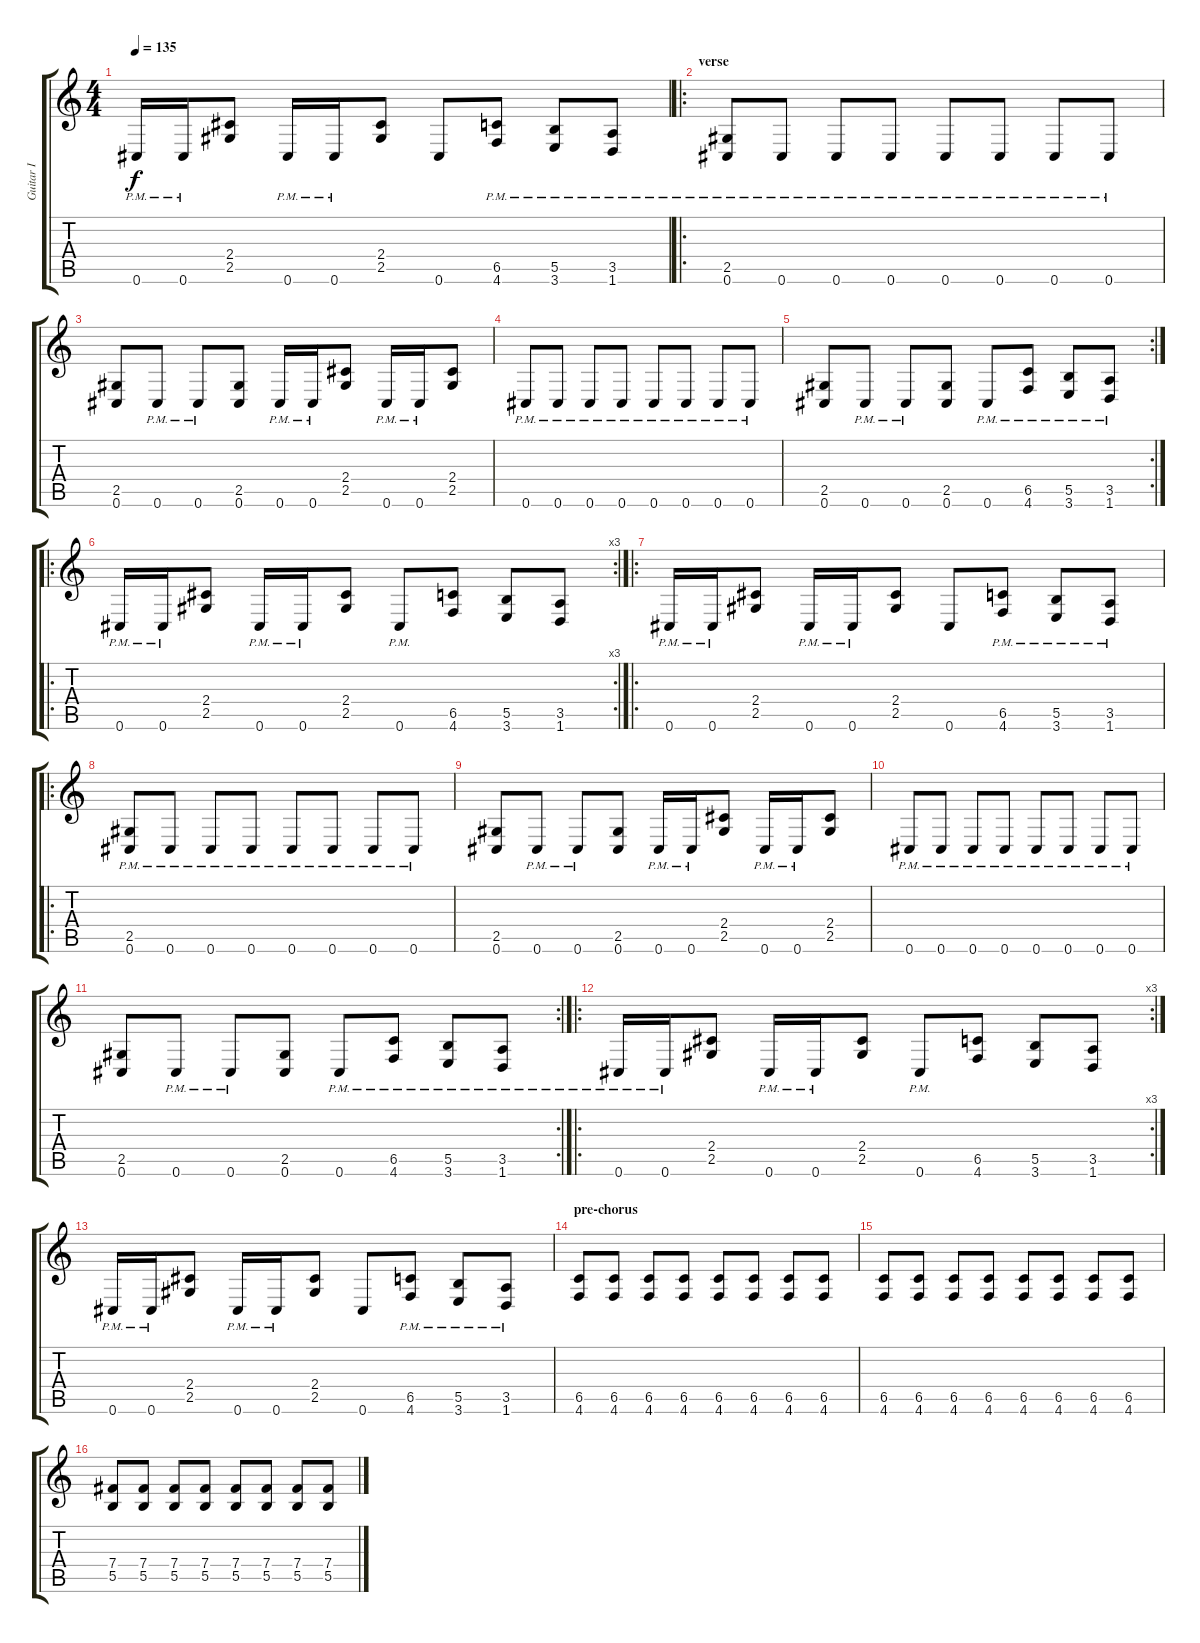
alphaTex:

\track ("Guitar I" "Guitar I") {instrument distortionguitar}
\staff {score tabs}
\tuning (Db4 Ab3 E3 B2 Gb2 Db2) {hide}
\ts (4 4)
\tempo 135
\clef g2
\ks c
0.6{pm}.16{dy f} 0.6{pm}.16 (2.4 2.5).8 0.6{pm}.16 0.6{pm}.16 (2.4 2.5).8 0.6.8 (6.5{pm} 4.6{pm}).8 (5.5{pm} 3.6{pm}).8 (3.5{pm} 1.6{pm}).8 |
\ro
\section ("" "verse")
(2.5 0.6{pm}).8 0.6{pm}.8 0.6{pm}.8 0.6{pm}.8 0.6{pm}.8 0.6{pm}.8 0.6{pm}.8 0.6{pm}.8 |
(2.5 0.6).8 0.6{pm}.8 0.6{pm}.8 (2.5 0.6).8 0.6{pm}.16 0.6{pm}.16 (2.4 2.5).8 0.6{pm}.16 0.6{pm}.16 (2.4 2.5).8 |
0.6{pm}.8 0.6{pm}.8 0.6{pm}.8 0.6{pm}.8 0.6{pm}.8 0.6{pm}.8 0.6{pm}.8 0.6{pm}.8 |
\rc 2
(2.5 0.6).8 0.6{pm}.8 0.6{pm}.8 (2.5 0.6).8 0.6{pm}.8 (6.5{pm} 4.6{pm}).8 (5.5{pm} 3.6{pm}).8 (3.5{pm} 1.6{pm}).8 |
\ro
\rc 3
0.6{pm}.16 0.6{pm}.16 (2.4 2.5).8 0.6{pm}.16 0.6{pm}.16 (2.4 2.5).8 0.6{pm}.8 (6.5 4.6).8 (5.5 3.6).8 (3.5 1.6).8 |
\ro
0.6{pm}.16 0.6{pm}.16 (2.4 2.5).8 0.6{pm}.16 0.6{pm}.16 (2.4 2.5).8 0.6.8 (6.5{pm} 4.6{pm}).8 (5.5{pm} 3.6{pm}).8 (3.5{pm} 1.6{pm}).8 |
\ro
(2.5 0.6{pm}).8 0.6{pm}.8 0.6{pm}.8 0.6{pm}.8 0.6{pm}.8 0.6{pm}.8 0.6{pm}.8 0.6{pm}.8 |
(2.5 0.6).8 0.6{pm}.8 0.6{pm}.8 (2.5 0.6).8 0.6{pm}.16 0.6{pm}.16 (2.4 2.5).8 0.6{pm}.16 0.6{pm}.16 (2.4 2.5).8 |
0.6{pm}.8 0.6{pm}.8 0.6{pm}.8 0.6{pm}.8 0.6{pm}.8 0.6{pm}.8 0.6{pm}.8 0.6{pm}.8 |
\rc 2
(2.5 0.6).8 0.6{pm}.8 0.6{pm}.8 (2.5 0.6).8 0.6{pm}.8 (6.5{pm} 4.6{pm}).8 (5.5{pm} 3.6{pm}).8 (3.5{pm} 1.6{pm}).8 |
\ro
\rc 3
0.6{pm}.16 0.6{pm}.16 (2.4 2.5).8 0.6{pm}.16 0.6{pm}.16 (2.4 2.5).8 0.6{pm}.8 (6.5 4.6).8 (5.5 3.6).8 (3.5 1.6).8 |
0.6{pm}.16 0.6{pm}.16 (2.4 2.5).8 0.6{pm}.16 0.6{pm}.16 (2.4 2.5).8 0.6.8 (6.5{pm} 4.6{pm}).8 (5.5{pm} 3.6{pm}).8 (3.5{pm} 1.6{pm}).8 |
\section ("" "pre-chorus")
(6.5 4.6).8 (6.5 4.6).8 (6.5 4.6).8 (6.5 4.6).8 (6.5 4.6).8 (6.5 4.6).8 (6.5 4.6).8 (6.5 4.6).8 |
(6.5 4.6).8 (6.5 4.6).8 (6.5 4.6).8 (6.5 4.6).8 (6.5 4.6).8 (6.5 4.6).8 (6.5 4.6).8 (6.5 4.6).8 |
(7.4 5.5).8 (7.4 5.5).8 (7.4 5.5).8 (7.4 5.5).8 (7.4 5.5).8 (7.4 5.5).8 (7.4 5.5).8 (7.4 5.5).8
